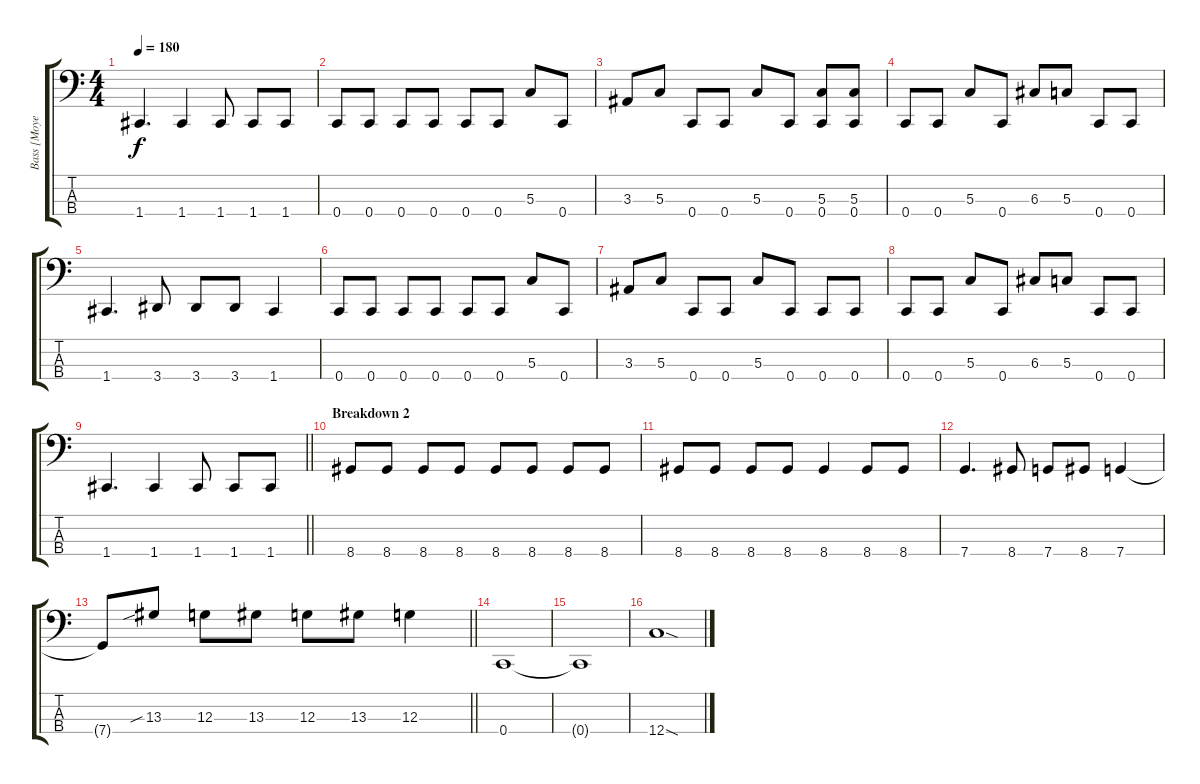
\track ("Bass [Moyer]" "Bass [Moye") {instrument electricbassfinger}
\staff {score tabs}
\tuning (F2 C2 G1 C1) {hide}
\ts (4 4)
\tempo 180
\clef f4
\ks c
1.4.4{d dy f} 1.4.4 1.4.8 1.4.8 1.4.8 |
0.4.8 0.4.8 0.4.8 0.4.8 0.4.8 0.4.8 5.3.8 0.4.8 |
3.3.8 5.3.8 0.4.8 0.4.8 5.3.8 0.4.8 (5.3 0.4).8 (5.3 0.4).8 |
0.4.8 0.4.8 5.3.8 0.4.8 6.3.8 5.3.8 0.4.8 0.4.8 |
1.4.4{d} 3.4.8 3.4.8 3.4.8 1.4.4 |
0.4.8 0.4.8 0.4.8 0.4.8 0.4.8 0.4.8 5.3.8 0.4.8 |
3.3.8 5.3.8 0.4.8 0.4.8 5.3.8 0.4.8 0.4.8 0.4.8 |
0.4.8 0.4.8 5.3.8 0.4.8 6.3.8 5.3.8 0.4.8 0.4.8 |
\barLineRight lightlight
1.4.4{d} 1.4.4 1.4.8 1.4.8 1.4.8 |
\section ("" "Breakdown 2")
8.4.8 8.4.8 8.4.8 8.4.8 8.4.8 8.4.8 8.4.8 8.4.8 |
8.4.8 8.4.8 8.4.8 8.4.8 8.4.4 8.4.8 8.4.8 |
7.4.4{d} 8.4.8 7.4.8 8.4.8 7.4.4 |
\barLineRight lightlight
7.4{t}.8 13.3{sib}.8 12.3.8 13.3.8 12.3.8 13.3.8 12.3.4 |
0.4.1 |
0.4{t}.1 |
12.4{sod}.1
